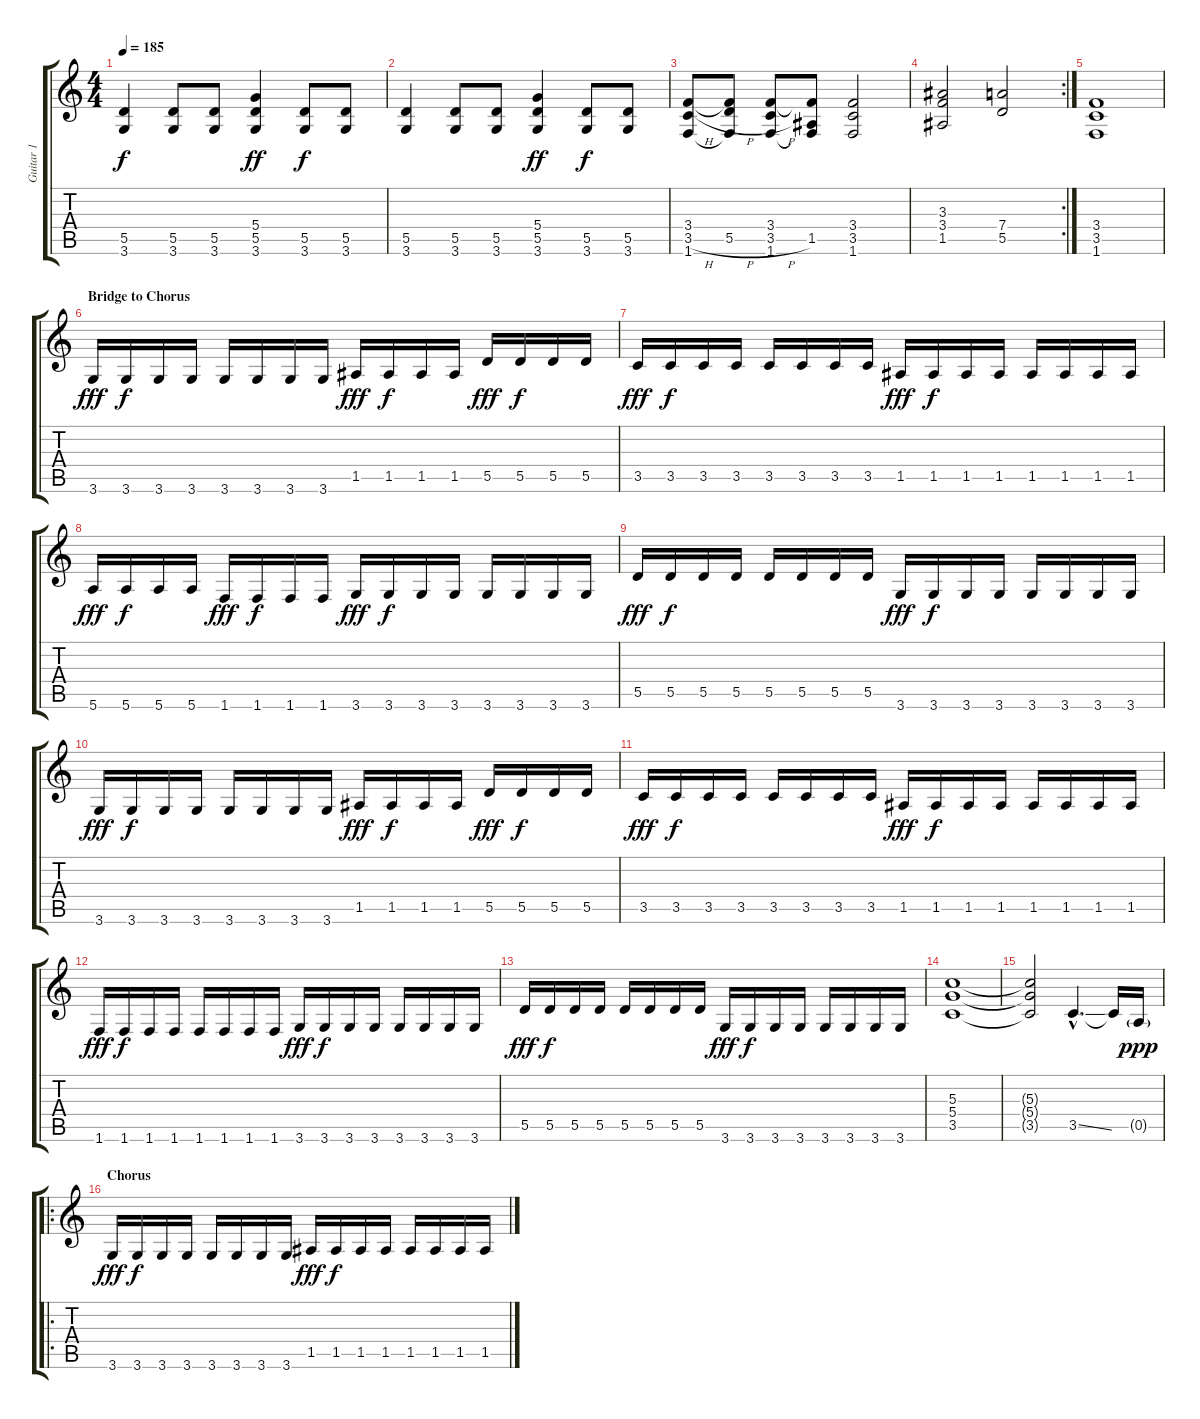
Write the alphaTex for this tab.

\track ("Guitar 1" "Guitar 1") {instrument distortionguitar}
\staff {score tabs}
\tuning (E4 B3 G3 D3 A2 E2) {hide}
\ts (4 4)
\tempo 185
\clef g2
\ks c
(5.5 3.6).4{dy f} (5.5 3.6).8 (5.5 3.6).8 (5.4 5.5 3.6).4{dy ff} (5.5 3.6).8{dy f} (5.5 3.6).8 |
(5.5 3.6).4 (5.5 3.6).8 (5.5 3.6).8 (5.4 5.5 3.6).4{dy ff} (5.5 3.6).8{dy f} (5.5 3.6).8 |
(3.4 3.5{h} 1.6).8 (3.4{t} 5.5{h} 1.6{t}).8 (3.4 3.5{h} 1.6).8 (3.4{t} 1.5 1.6{t}).8 (3.4 3.5 1.6).2 |
\rc 2
(3.3 3.4 1.5).2 (7.4 5.5).2 |
(3.4 3.5 1.6).1 |
\section ("" "Bridge to Chorus")
3.6.16{dy fff} 3.6.16{dy f} 3.6.16 3.6.16 3.6.16 3.6.16 3.6.16 3.6.16 1.5.16{dy fff} 1.5.16{dy f} 1.5.16 1.5.16 5.5.16{dy fff} 5.5.16{dy f} 5.5.16 5.5.16 |
3.5.16{dy fff} 3.5.16{dy f} 3.5.16 3.5.16 3.5.16 3.5.16 3.5.16 3.5.16 1.5.16{dy fff} 1.5.16{dy f} 1.5.16 1.5.16 1.5.16 1.5.16 1.5.16 1.5.16 |
5.6.16{dy fff} 5.6.16{dy f} 5.6.16 5.6.16 1.6.16{dy fff} 1.6.16{dy f} 1.6.16 1.6.16 3.6.16{dy fff} 3.6.16{dy f} 3.6.16 3.6.16 3.6.16 3.6.16 3.6.16 3.6.16 |
5.5.16{dy fff} 5.5.16{dy f} 5.5.16 5.5.16 5.5.16 5.5.16 5.5.16 5.5.16 3.6.16{dy fff} 3.6.16{dy f} 3.6.16 3.6.16 3.6.16 3.6.16 3.6.16 3.6.16 |
3.6.16{dy fff} 3.6.16{dy f} 3.6.16 3.6.16 3.6.16 3.6.16 3.6.16 3.6.16 1.5.16{dy fff} 1.5.16{dy f} 1.5.16 1.5.16 5.5.16{dy fff} 5.5.16{dy f} 5.5.16 5.5.16 |
3.5.16{dy fff} 3.5.16{dy f} 3.5.16 3.5.16 3.5.16 3.5.16 3.5.16 3.5.16 1.5.16{dy fff} 1.5.16{dy f} 1.5.16 1.5.16 1.5.16 1.5.16 1.5.16 1.5.16 |
1.6.16{dy fff} 1.6.16{dy f} 1.6.16 1.6.16 1.6.16 1.6.16 1.6.16 1.6.16 3.6.16{dy fff} 3.6.16{dy f} 3.6.16 3.6.16 3.6.16 3.6.16 3.6.16 3.6.16 |
5.5.16{dy fff} 5.5.16{dy f} 5.5.16 5.5.16 5.5.16 5.5.16 5.5.16 5.5.16 3.6.16{dy fff} 3.6.16{dy f} 3.6.16 3.6.16 3.6.16 3.6.16 3.6.16 3.6.16 |
(5.3 5.4 3.5).1 |
(5.3{t} 5.4{t} 3.5{t}).2 3.5{ss hac}.4{d} 3.5{t}.16 0.5{g}.16{dy ppp} |
\ro
\section ("" "Chorus")
3.6.16{dy fff} 3.6.16{dy f} 3.6.16 3.6.16 3.6.16 3.6.16 3.6.16 3.6.16 1.5.16{dy fff} 1.5.16{dy f} 1.5.16 1.5.16 1.5.16 1.5.16 1.5.16 1.5.16
